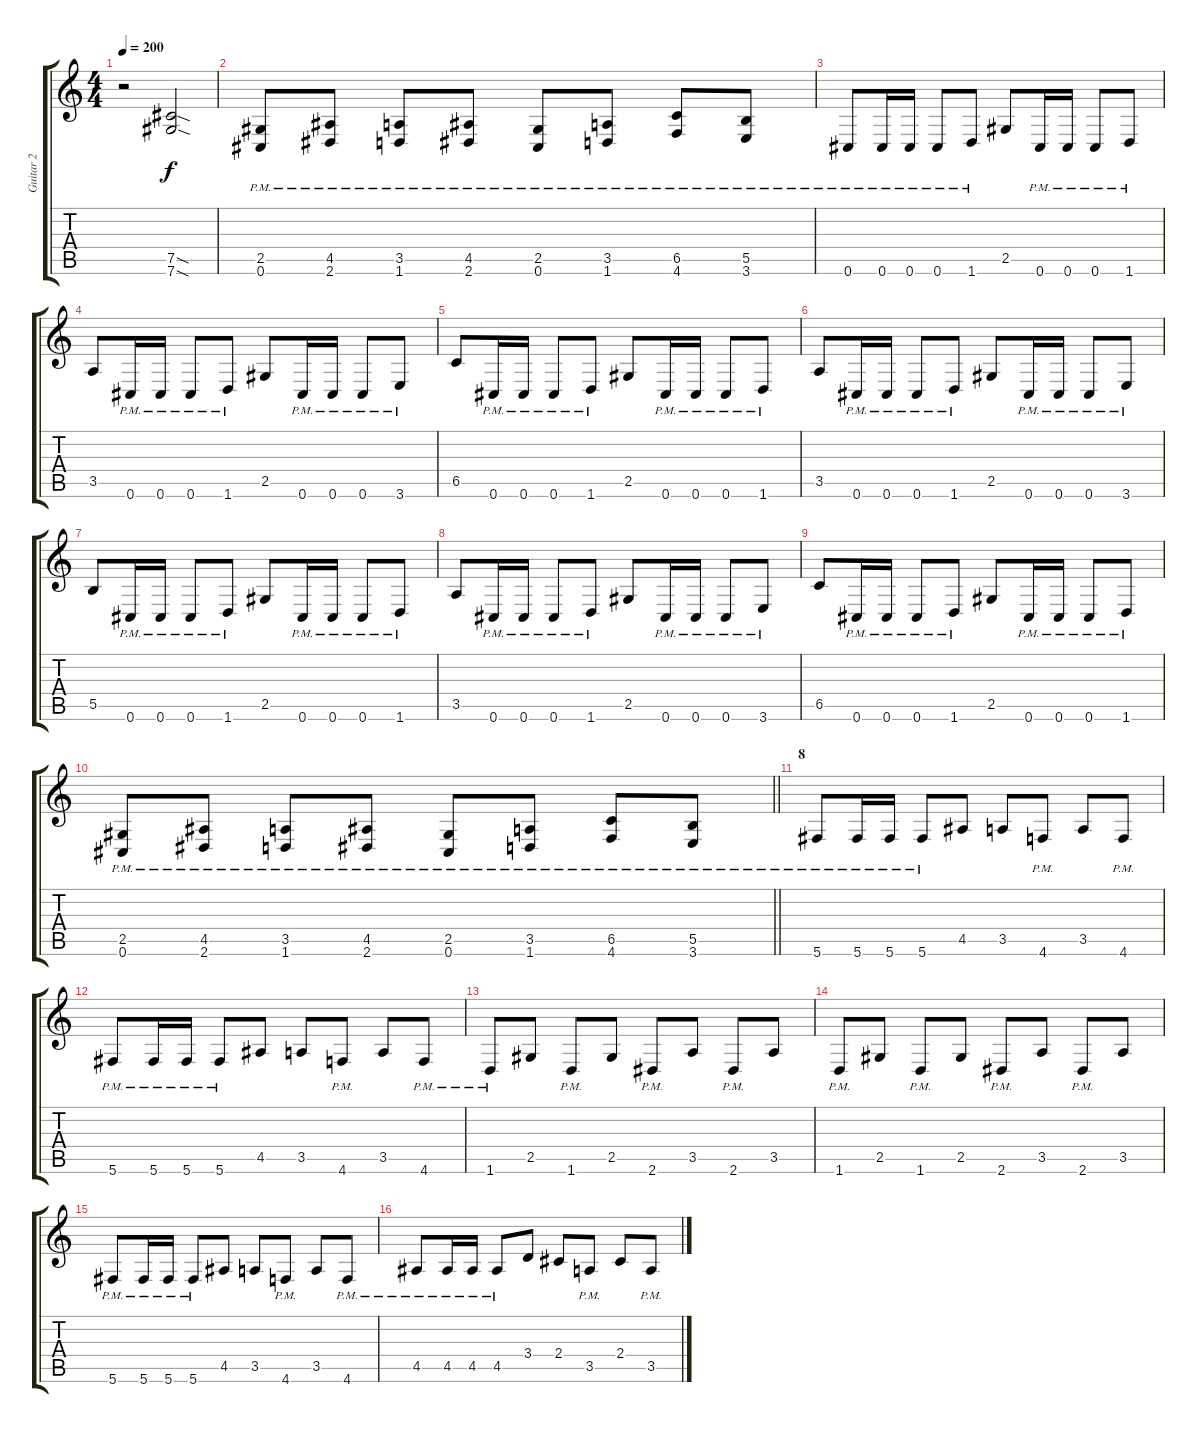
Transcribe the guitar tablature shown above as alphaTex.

\track ("Guitar 2" "Guitar 2") {instrument distortionguitar}
\staff {score tabs}
\tuning (Db4 Ab3 E3 B2 Gb2 Db2) {hide}
\ts (4 4)
\tempo 200
\clef g2
\ks c
r.2{dy f} (7.5{sod} 7.6{sod}).2 |
(2.5{pm} 0.6{pm}).8 (4.5{pm} 2.6{pm}).8 (3.5{pm} 1.6{pm}).8 (4.5{pm} 2.6{pm}).8 (2.5{pm} 0.6{pm}).8 (3.5{pm} 1.6{pm}).8 (6.5{pm} 4.6{pm}).8 (5.5{pm} 3.6{pm}).8 |
0.6{pm}.8 0.6{pm}.16 0.6{pm}.16 0.6{pm}.8 1.6{pm}.8 2.5.8 0.6{pm}.16 0.6{pm}.16 0.6{pm}.8 1.6{pm}.8 |
3.5.8 0.6{pm}.16 0.6{pm}.16 0.6{pm}.8 1.6{pm}.8 2.5.8 0.6{pm}.16 0.6{pm}.16 0.6{pm}.8 3.6{pm}.8 |
6.5.8 0.6{pm}.16 0.6{pm}.16 0.6{pm}.8 1.6{pm}.8 2.5.8 0.6{pm}.16 0.6{pm}.16 0.6{pm}.8 1.6{pm}.8 |
3.5.8 0.6{pm}.16 0.6{pm}.16 0.6{pm}.8 1.6{pm}.8 2.5.8 0.6{pm}.16 0.6{pm}.16 0.6{pm}.8 3.6{pm}.8 |
5.5.8 0.6{pm}.16 0.6{pm}.16 0.6{pm}.8 1.6{pm}.8 2.5.8 0.6{pm}.16 0.6{pm}.16 0.6{pm}.8 1.6{pm}.8 |
3.5.8 0.6{pm}.16 0.6{pm}.16 0.6{pm}.8 1.6{pm}.8 2.5.8 0.6{pm}.16 0.6{pm}.16 0.6{pm}.8 3.6{pm}.8 |
6.5.8 0.6{pm}.16 0.6{pm}.16 0.6{pm}.8 1.6{pm}.8 2.5.8 0.6{pm}.16 0.6{pm}.16 0.6{pm}.8 1.6{pm}.8 |
\barLineRight lightlight
(2.5{pm} 0.6{pm}).8 (4.5{pm} 2.6{pm}).8 (3.5{pm} 1.6{pm}).8 (4.5{pm} 2.6{pm}).8 (2.5{pm} 0.6{pm}).8 (3.5{pm} 1.6{pm}).8 (6.5{pm} 4.6{pm}).8 (5.5{pm} 3.6{pm}).8 |
\section ("" "8")
5.6{pm}.8 5.6{pm}.16 5.6{pm}.16 5.6{pm}.8 4.5.8 3.5.8 4.6{pm}.8 3.5.8 4.6{pm}.8 |
5.6{pm}.8 5.6{pm}.16 5.6{pm}.16 5.6{pm}.8 4.5.8 3.5.8 4.6{pm}.8 3.5.8 4.6{pm}.8 |
1.6{pm}.8 2.5.8 1.6{pm}.8 2.5.8 2.6{pm}.8 3.5.8 2.6{pm}.8 3.5.8 |
1.6{pm}.8 2.5.8 1.6{pm}.8 2.5.8 2.6{pm}.8 3.5.8 2.6{pm}.8 3.5.8 |
5.6{pm}.8 5.6{pm}.16 5.6{pm}.16 5.6{pm}.8 4.5.8 3.5.8 4.6{pm}.8 3.5.8 4.6{pm}.8 |
4.5{pm}.8 4.5{pm}.16 4.5{pm}.16 4.5{pm}.8 3.4.8 2.4.8 3.5{pm}.8 2.4.8 3.5{pm}.8
